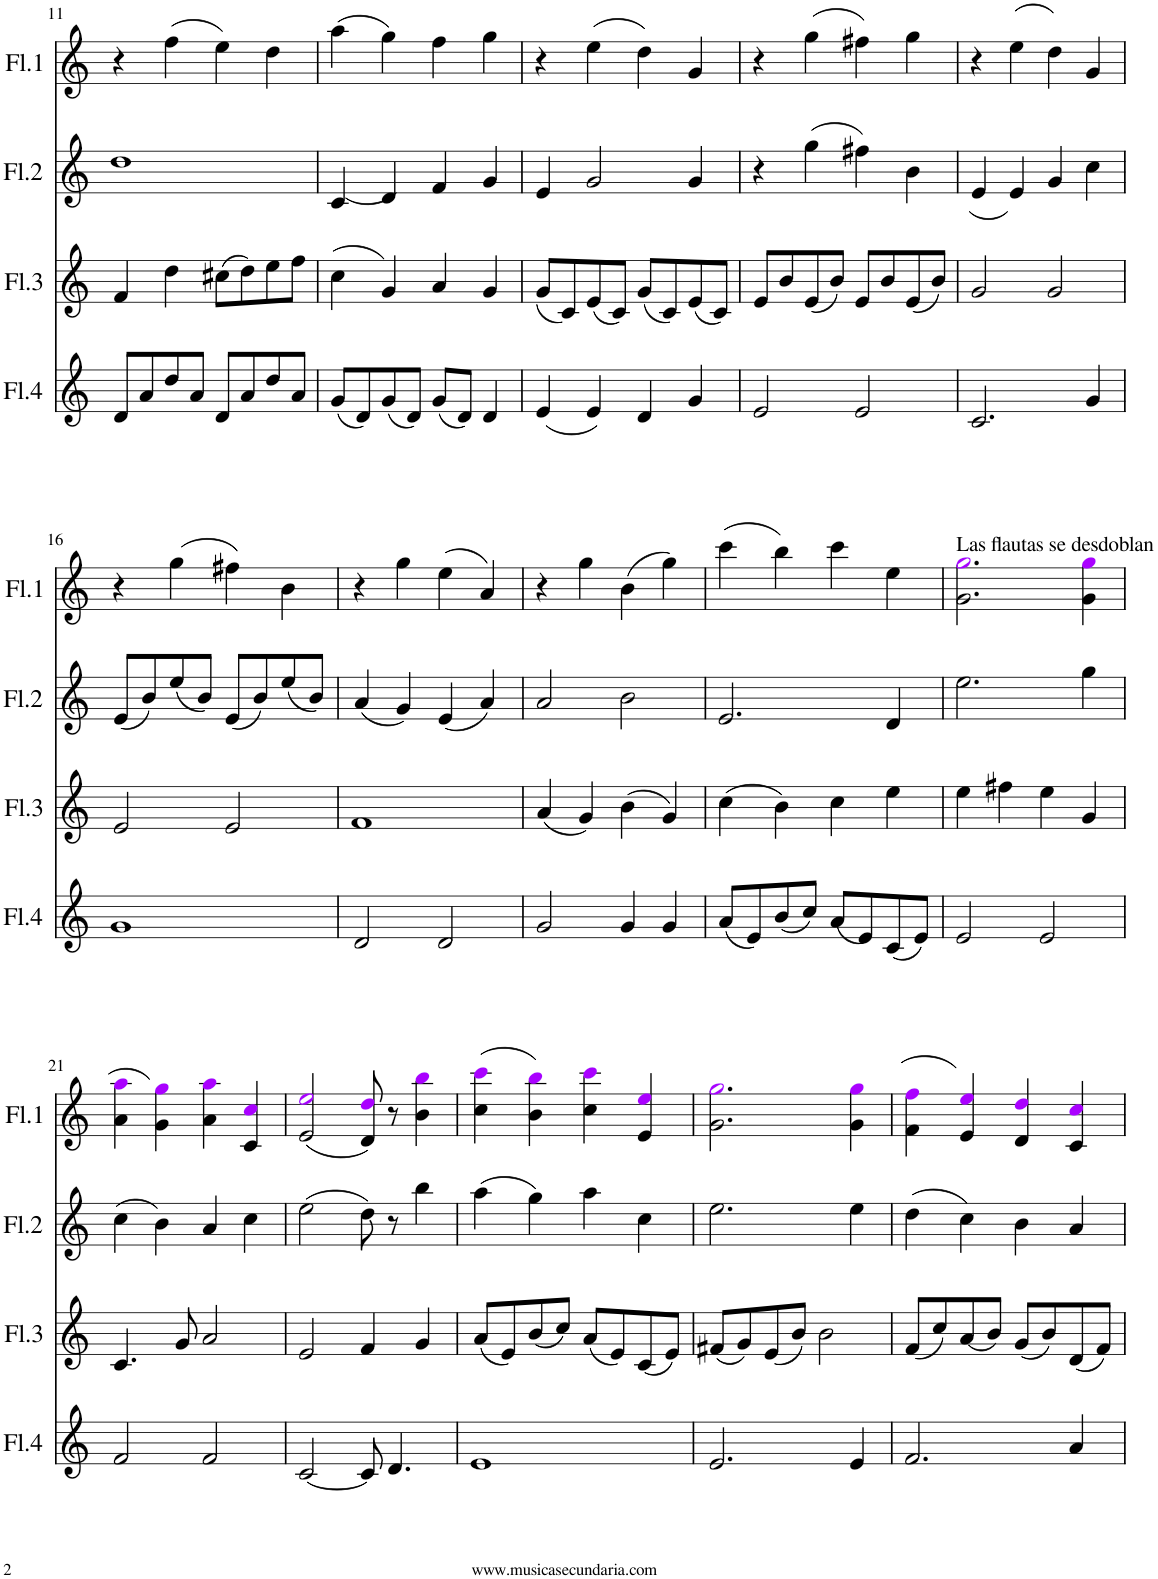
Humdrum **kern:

**kern	**kern	**kern	**kern
*part4	*part3	*part2	*part1
*staff4	*staff3	*staff2	*staff1
*I"Flauta 4	*I"Flauta 3	*I"Flauta 2	*I"Flauta 1
*I'Fl.4	*I'Fl.3	*I'Fl.2	*I'Fl.1
!!LO:PB:g=z
*clefG2	*clefG2	*clefG2	*clefG2
*k[]	*k[]	*k[]	*k[]
*M4/4	*M4/4	*M4/4	*M4/4
=11	=11	=11	=11
8d/L	4f/	1dd	4r
8a/	.	.	.
8dd/	4dd\	.	(4ff\
8a/J	.	.	.
8d/L	(8cc#X\L	.	4ee\)
8a/	8dd\)	.	.
8dd/	8ee\	.	4dd\
8a/J	8ff\J	.	.
=12	=12	=12	=12
(8g/L	(4cc\	(4c/	(4aa\
8d/)	.	.	.
(8g/	4g/)	4d/)	4gg\)
8d/J)	.	.	.
(8g/L	4a/	4f/	4ff\
8d/J)	.	.	.
4d/	4g/	4g/	4gg\
=13	=13	=13	=13
(4e/	(8g/L	4e/	4r
.	8c/)	.	.
4e/)	(8e/	2g/	(4ee\
.	8c/J)	.	.
4d/	(8g/L	.	4dd\)
.	8c/)	.	.
4g/	(8e/	4g/	4g/
.	8c/J)	.	.
=14	=14	=14	=14
2e/	8e/L	4r	4r
.	8b/	.	.
.	(8e/	(4gg\	(4gg\
.	8b/J)	.	.
2e/	8e/L	4ff#X\)	4ff#X\)
.	8b/	.	.
.	(8e/	4b\	4gg\
.	8b/J)	.	.
=15	=15	=15	=15
2.c/	2g/	(4e/	4r
.	.	4e/)	(4ee\
.	2g/	4g/	4dd\)
4g/	.	4cc\	4g/
!!LO:LB:g=z
=16	=16	=16	=16
1g	2e/	(8e/L	4r
.	.	8b/)	.
.	.	(8ee/	(4gg\
.	.	8b/J)	.
.	2e/	(8e/L	4ff#X\)
.	.	8b/)	.
.	.	(8ee/	4b\
.	.	8b/J)	.
=17	=17	=17	=17
2d/	1f	(4a/	4r
.	.	4g/)	4gg\
2d/	.	(4e/	(4ee\
.	.	4a/)	4a/)
=18	=18	=18	=18
2g/	(4a/	2a/	4r
.	4g/)	.	4gg\
4g/	(4b\	2b\	(4b\
4g/	4g/)	.	4gg\)
=19	=19	=19	=19
(8a/L	(4cc\	2.e/	(4ccc\
8e/)	.	.	.
(8b/	4b\)	.	4bb\)
8cc/J)	.	.	.
(8a/L	4cc\	.	4ccc\
8e/)	.	.	.
(8c/	4ee\	4d/	4ee\
8e/J)	.	.	.
=20	=20	=20	=20
!	!	!	!LO:TX:a:t=Las flautas se desdoblan
2e/	4ee\	2.ee\	2.g\ 2.ggi\
.	4ff#X\	.	.
2e/	4ee\	.	.
.	4g/	4gg\	4g\ 4ggi\
!!LO:LB:g=z
=21	=21	=21	=21
2f/	4.c/	(4cc\	(4a\ 4aai\
.	.	4b\)	4g\ 4ggi\)
.	8g/	.	.
2f/	2a/	4a/	4a\ 4aai\
.	.	4cc\	4c/ 4cci/
=22	=22	=22	=22
[2c/	2e/	(2ee\	(2e/ 2eei/
8c/]	4f/	8dd\)	8d/ 8ddi/)
4.d/	.	8r	8r
.	4g/	4bb\	4b\ 4bbi\
=23	=23	=23	=23
1e	(8a/L	(4aa\	(4cc\ 4ccci\
.	8e/)	.	.
.	(8b/	4gg\)	4b\ 4bbi\)
.	8cc/J)	.	.
.	(8a/L	4aa\	4cc\ 4ccci\
.	8e/)	.	.
.	(8c/	4cc\	4e/ 4eei/
.	8e/J)	.	.
=24	=24	=24	=24
2.e/	(8f#X/L	2.ee\	2.g\ 2.ggi\
.	8g/)	.	.
.	(8e/	.	.
.	8b/J)	.	.
.	2b\	.	.
4e/	.	4ee\	4g\ 4ggi\
=25	=25	=25	=25
2.f/	(8f/L	(4dd\	(4f\ 4ffi\
.	8cc/)	.	.
.	(8a/	4cc\)	4e/ 4eei/)
.	8b/J)	.	.
.	(8g/L	4b\	4d/ 4ddi/
.	8b/)	.	.
4a/	(8d/	4a/	4c/ 4cci/
.	8f/J)	.	.
=	=	=	=
*-	*-	*-	*-
